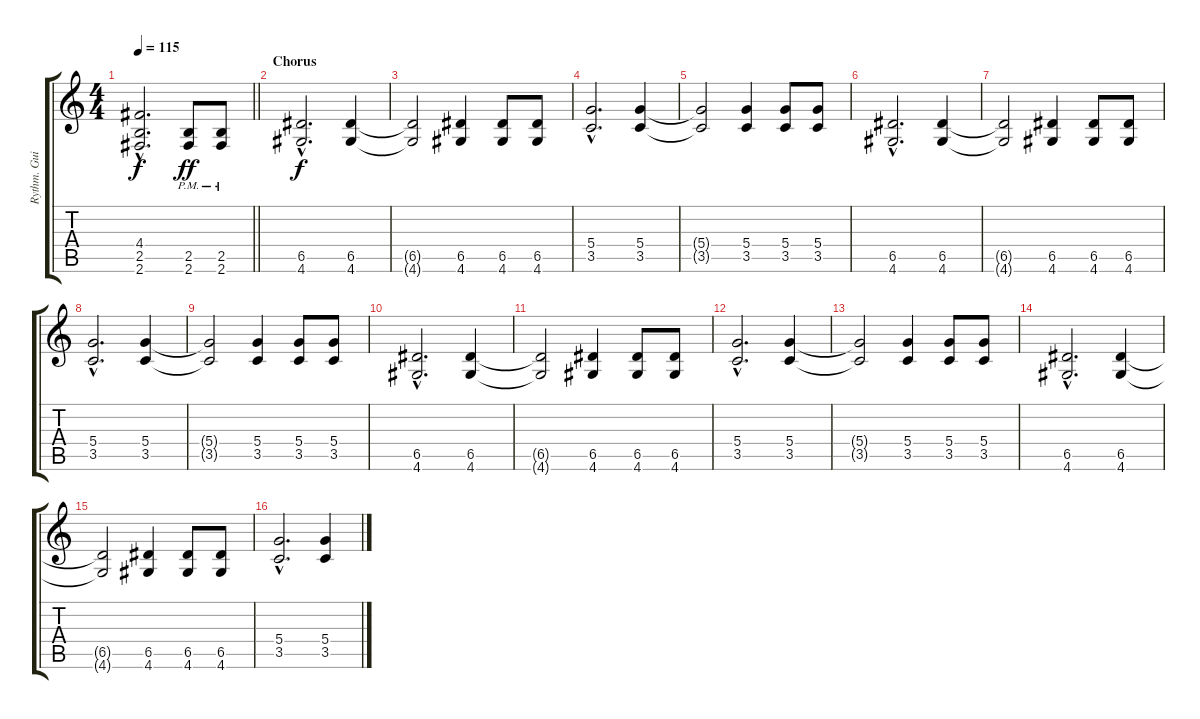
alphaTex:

\track ("Rythm. Guitar" "Rythm. Gui") {instrument distortionguitar}
\staff {score tabs}
\tuning (E4 B3 G3 D3 A2 E2) {hide}
\ts (4 4)
\tempo 115
\clef g2
\barLineRight lightlight
\ks c
(4.4{hac} 2.5{hac} 2.6{hac}).2{d dy f} (2.5{pm} 2.6{pm}).8{dy ff} (2.5{pm} 2.6{pm}).8 |
\section ("" "Chorus")
(6.5{hac} 4.6{hac}).2{d dy f} (6.5 4.6).4 |
(6.5{t} 4.6{t}).2 (6.5 4.6).4 (6.5 4.6).8 (6.5 4.6).8 |
(5.4{hac} 3.5{hac}).2{d} (5.4 3.5).4 |
(5.4{t} 3.5{t}).2 (5.4 3.5).4 (5.4 3.5).8 (5.4 3.5).8 |
(6.5{hac} 4.6{hac}).2{d} (6.5 4.6).4 |
(6.5{t} 4.6{t}).2 (6.5 4.6).4 (6.5 4.6).8 (6.5 4.6).8 |
(5.4{hac} 3.5{hac}).2{d} (5.4 3.5).4 |
(5.4{t} 3.5{t}).2 (5.4 3.5).4 (5.4 3.5).8 (5.4 3.5).8 |
(6.5{hac} 4.6{hac}).2{d} (6.5 4.6).4 |
(6.5{t} 4.6{t}).2 (6.5 4.6).4 (6.5 4.6).8 (6.5 4.6).8 |
(5.4{hac} 3.5{hac}).2{d} (5.4 3.5).4 |
(5.4{t} 3.5{t}).2 (5.4 3.5).4 (5.4 3.5).8 (5.4 3.5).8 |
(6.5{hac} 4.6{hac}).2{d} (6.5 4.6).4 |
(6.5{t} 4.6{t}).2 (6.5 4.6).4 (6.5 4.6).8 (6.5 4.6).8 |
(5.4{hac} 3.5{hac}).2{d} (5.4 3.5).4
